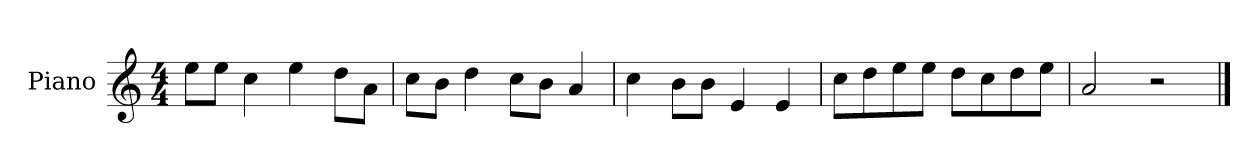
**kern
*part1
*staff1
*I"Piano
*I'P-no
*clefG2
*k[]
*M4/4
*MM90
=1
8ee\L
8ee\J
4cc\
4ee\
8dd\L
8a\J
=2
8cc\L
8b\J
4dd\
8cc\L
8b\J
4a/
=3
4cc\
8b\L
8b\J
4e/
4e/
=4
8cc\L
8dd\
8ee\
8ee\J
8dd\L
8cc\
8dd\
8ee\J
=5
2a/
2r
==
*-
